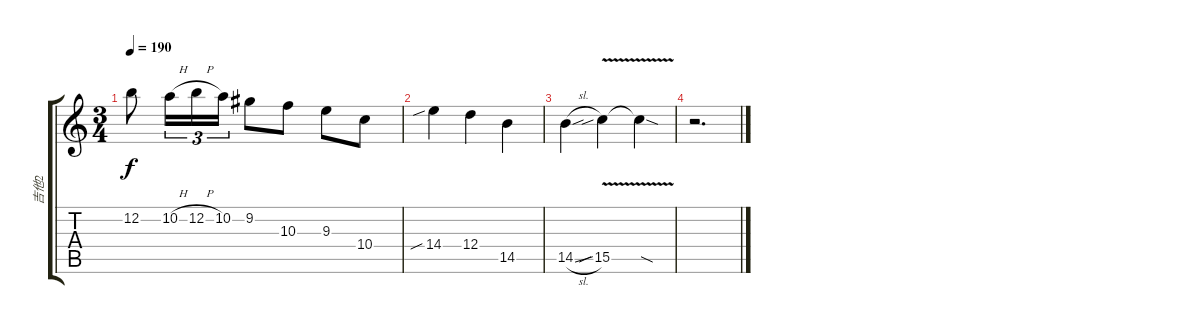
\track ("吉他2" "吉他2") {instrument distortionguitar}
\staff {score tabs}
\tuning (E4 B3 G3 D3 A2 E2) {hide}
\ts (3 4)
\tempo 190
\clef g2
\ks c
12.2.8{dy f} 10.2{h}.16{tu (3 2)} 12.2{h}.16{tu (3 2)} 10.2.16{tu (3 2)} 9.2.8 10.3.8 9.3.8 10.4.8 |
14.4{sib}.4 12.4.4 14.5.4 |
14.5{sl}.4 15.5{v sib}.4 15.5{sod t}.4 |
r.2{d}
